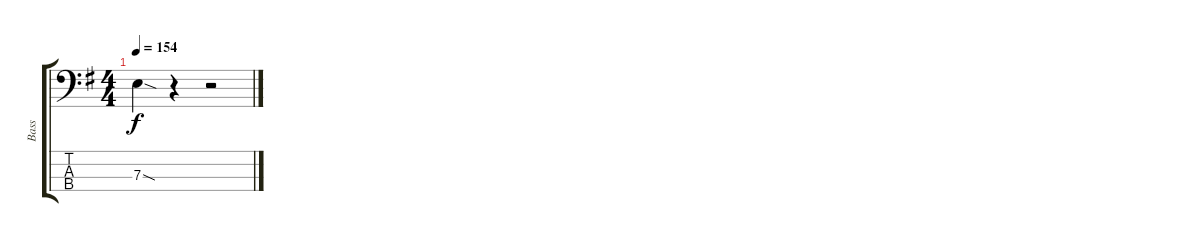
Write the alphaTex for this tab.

\track ("Bass" "Bass") {instrument electricbassfinger}
\staff {score tabs}
\tuning (G2 D2 A1 E1) {hide}
\ts (4 4)
\tempo 154
\clef f4
\ks g
7.3{sod}.4{dy f} r.4 r.2
